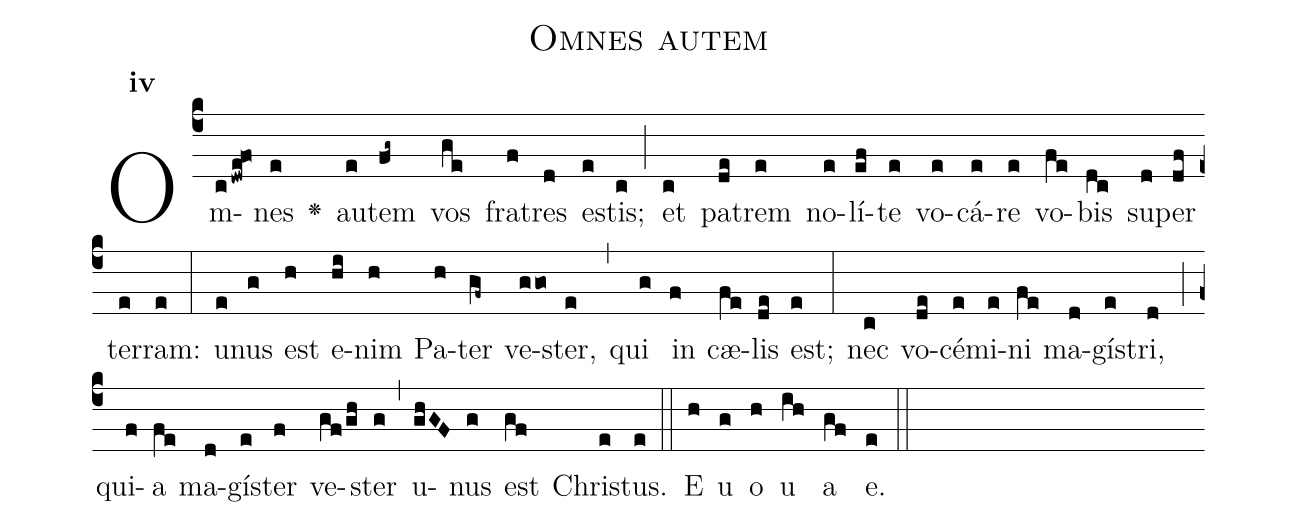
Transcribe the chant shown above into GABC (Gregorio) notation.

name:Omnes autem;
office-part:Antiphona;
mode:4;
%%
initial-style: 1;
name: Omnes autem
book: Antiphonae & Responsoria/Tomus II, p. 36;
occasion: Hebdomada II Quadragesimae Feria III;
office-part: Vesperae Ant E;
user-notes: ;
commentary: ;
annotation: 4e;
centering-scheme: english;
fontsize: 12;
font: OFLSortsMillGoudy;
height: 11;
width: 4.5;
%%
(c4)Om(cdwe/[-0.3]fo)nes(e) <v>\greheightstar</v>()  au(e)tem(fg~) vos(ge) fra(f)tres(d) e(e)stis;(c) (;) et(c) pa(de)trem(e) no(e)lí(ef)te(e) vo(e)cá(e)re(e) vo(fe)bis(dc) su(d)per(df) ter(e)ram:(e) (:) u(e)nus(g) est(h) e(hi)nim(h) Pa(h)ter(gf~) ve(ggo)ster,(e) (,) qui(g) in(f) cæ(fe)lis(de) est;(e) (:) nec(c) vo(de)cé(e)mi(e)ni(fe) ma(d)gí(e)stri,(d) (;) qui(f)a(fe) ma(d)gí(e)ster(f) ve(gf/gh)ster(g) (,) u(ghGF)nus(g) est(gf) Chri(e)stus.(e) (::)
E(h) u(g) o(h) u(ih) a(gf) e.(e) (::)
